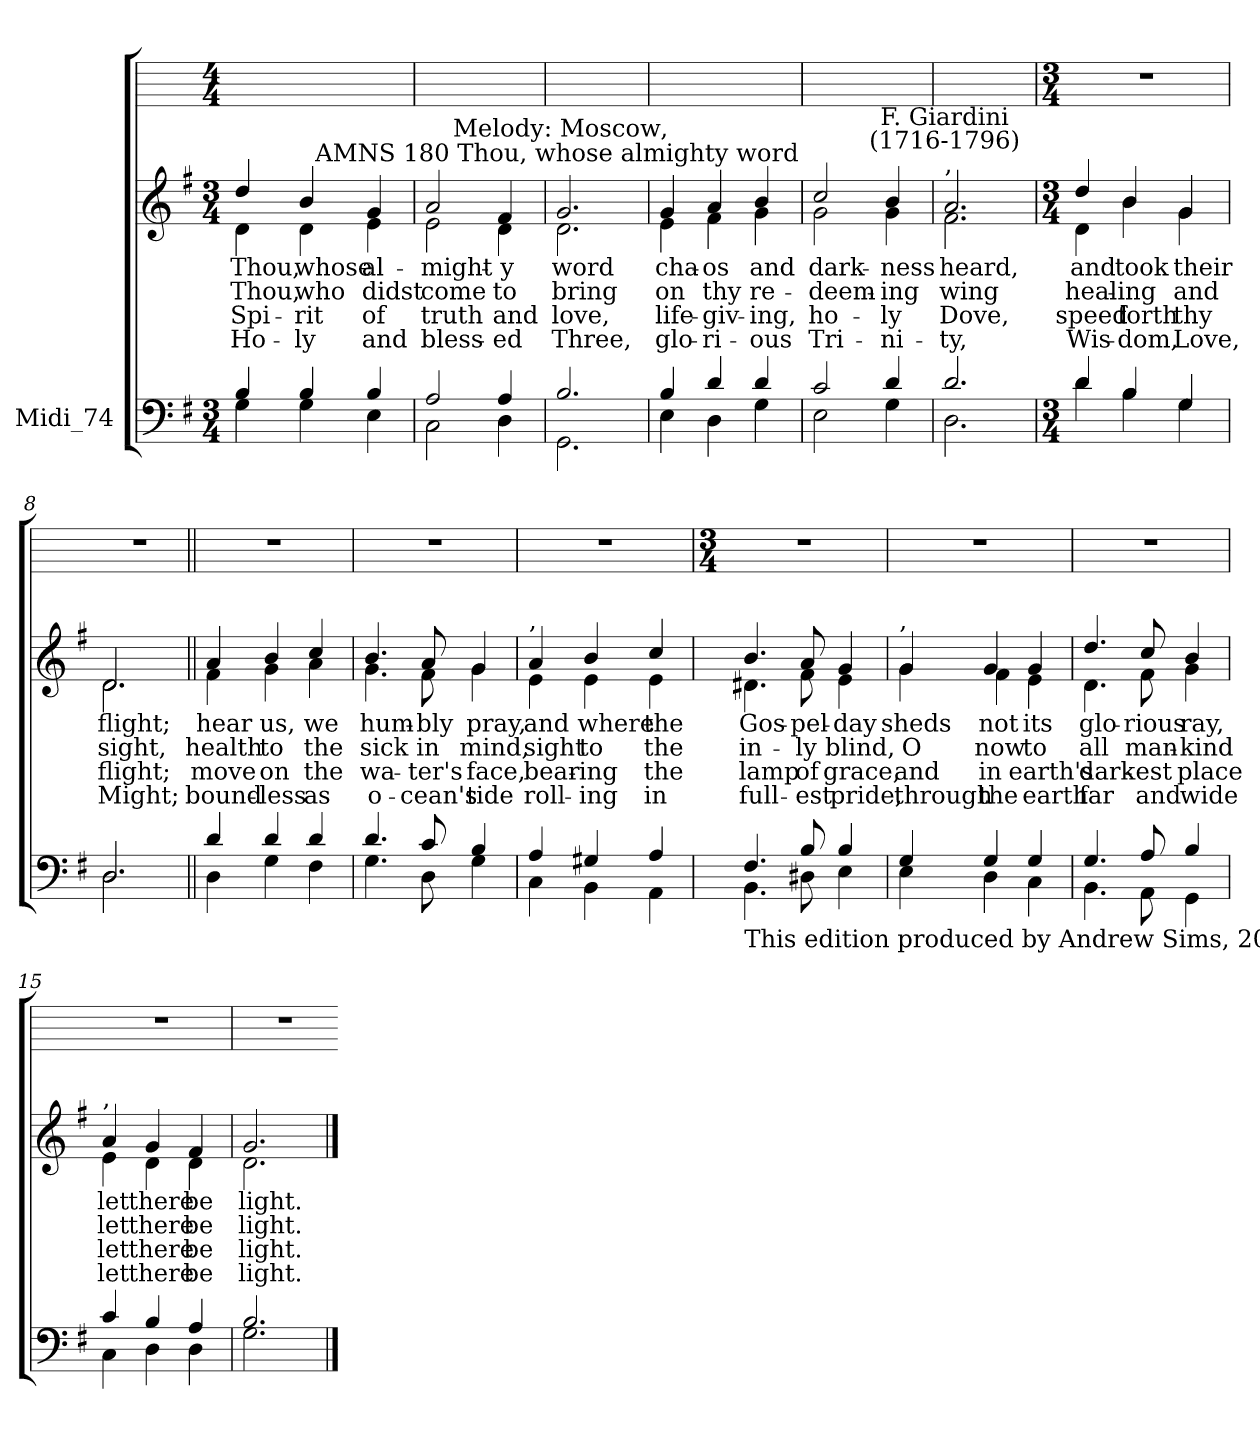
**kern	**kern	**text	**text	**text	**text	**kern
*part3	*part2	*part2	*part2	*part2	*part2	*part1
*staff3	*staff2	*staff2	*staff2	*staff2	*staff2	*staff1
*I"Midi_74	*	*	*	*	*	*
*clefF4	*clefG2	*	*	*	*	*
*k[f#]	*k[f#]	*	*	*	*	*
*G:	*G:	*	*	*	*	*
*M3/4	*M3/4	*	*	*	*	*M4/4
=1	=1	=1	=1	=1	=1	=1
*^	*	*	*	*	*	*
!	!	!LO:TX:a:cj:t=J. Marriott\n(1780-1825)	!	!	!	!	!
!	!	!	!LO:LY:b	!LO:LY:b	!LO:LY:b	!LO:LY:b	!
*	*	*^	*	*	*	*	*
4B/	4G\	4dd/	4d\	Thou,	Thou,	Spi-	-Ho-	2.r
!	!	!	!	!LO:LY:b	!LO:LY:b	!LO:LY:b	!LO:LY:b	!
4B/	4G\	4b/	4d\	-whose	who	rit	ly	.
!	!	!	!	!LO:LY:b	!LO:LY:b	!LO:LY:b	!LO:LY:b	!
4B/	4E\	4g/	4e\	al-	-didst	of	and	.
=2	=2	=2	=2	=2	=2	=2	=2	=2
!	!	!	!	!LO:LY:b	!LO:LY:b	!LO:LY:b	!LO:LY:b	!
2A/	2C\	2a/	2e\	might-	-come	truth	bless-	2.r
!	!	!	!	!LO:LY:b	!LO:LY:b	!LO:LY:b	!LO:LY:b	!
4A/	4D\	4f#/	4d\	-y	to	and	ed	.
=3	=3	=3	=3	=3	=3	=3	=3	=3
!	!	!LO:TX:a:cj:t=AMNS 180 Thou, whose almighty word	!	!	!	!	!	!
!	!	!LO:TX:a:cj:t=Melody&colon; Moscow	!	!	!	!	!	!
!	!	!	!	!LO:LY:b	!LO:LY:b	!LO:LY:b	!LO:LY:b	!
2.B/	2.GG\	2.g/	2.d\	word	bring	love,	Three,	2.r
=4	=4	=4	=4	=4	=4	=4	=4	=4
!	!	!LO:TX:a:t=,	!	!	!	!	!	!
!	!	!	!	!LO:LY:b	!LO:LY:b	!LO:LY:b	!LO:LY:b	!
4B/	4E\	4g/	4e\	cha-	-on	life-	-glo-	2.r
!	!	!	!	!LO:LY:b	!LO:LY:b	!LO:LY:b	!LO:LY:b	!
4d/	4D\	4a/	4f#\	-os	thy	giv-	-ri-	.
!	!	!	!	!LO:LY:b	!LO:LY:b	!LO:LY:b	!LO:LY:b	!
4d/	4G\	4b/	4g\	-and	re-	-ing,	ous	.
=5	=5	=5	=5	=5	=5	=5	=5	=5
!	!	!	!	!LO:LY:b	!LO:LY:b	!LO:LY:b	!LO:LY:b	!
2c/	2E\	2cc/	2g\	dark-	-deem-	-ho-	-Tri-	2.r
!	!	!	!	!LO:LY:b	!LO:LY:b	!LO:LY:b	!LO:LY:b	!
4d/	4G\	4b/	4g\	-ness	ing	ly	ni-	.
=6	=6	=6	=6	=6	=6	=6	=6	=6
!	!	!LO:TX:a:t=,	!	!	!	!	!	!
!	!	!LO:TX:a:cj:t=F. Giardini\n(1716-1796)	!	!	!	!	!	!
!	!	!	!	!LO:LY:b	!LO:LY:b	!LO:LY:b	!LO:LY:b	!
2.d/	2.D\	2.a/	2.f#\	-heard,	wing	Dove,	ty,	2.r
!!LO:LB:g=z
=7	=7	=7	=7	=7	=7	=7	=7	=7
*M3/4	*	*M3/4	*	*	*	*	*	*M3/4
!	!	!	!	!LO:LY:b	!LO:LY:b	!LO:LY:b	!LO:LY:b	!
4d/	4d\	4dd/	4d\	and	heal-	-speed	Wis-	2.r
!	!	!	!	!LO:LY:b	!LO:LY:b	!LO:LY:b	!LO:LY:b	!
4B/	4B\	4b/	4b\	-took	ing	forth	dom,	.
!	!	!	!	!LO:LY:b	!LO:LY:b	!LO:LY:b	!LO:LY:b	!
4G/	4G\	4g/	4g\	their	and	thy	Love,	.
=8	=8	=8	=8	=8	=8	=8	=8	=8
!	!	!	!	!LO:LY:b	!LO:LY:b	!LO:LY:b	!LO:LY:b	!
2.D/	2.D\	2.d/	2.d\	flight;	sight,	flight;	Might;	2.r
=9||	=9||	=9||	=9||	=9||	=9||	=9||	=9||	=9||
!	!	!	!	!LO:LY:b	!LO:LY:b	!LO:LY:b	!LO:LY:b	!
4d/	4D\	4a/	4f#\	hear	health	move	bound-	2.r
!	!	!	!	!LO:LY:b	!LO:LY:b	!LO:LY:b	!LO:LY:b	!
4d/	4G\	4b/	4g\	-us,	to	on	less	.
!	!	!	!	!LO:LY:b	!LO:LY:b	!LO:LY:b	!LO:LY:b	!
4d/	4F#\	4cc/	4a\	we	the	the	as	.
=10	=10	=10	=10	=10	=10	=10	=10	=10
!	!	!	!	!LO:LY:b	!LO:LY:b	!LO:LY:b	!LO:LY:b	!
4.d/	4.G\	4.b/	4.g\	hum-	-sick	wa-	-o-	2.r
!	!	!	!	!LO:LY:b	!LO:LY:b	!LO:LY:b	!LO:LY:b	!
8c/	8D\	8a/	8f#\	-bly	in	ter's	cean's	.
!	!	!	!	!LO:LY:b	!LO:LY:b	!LO:LY:b	!LO:LY:b	!
4B/	4G\	4g/	4g\	pray,	mind,	face,	tide	.
=11	=11	=11	=11	=11	=11	=11	=11	=11
!	!	!LO:TX:a:t=,	!	!	!	!	!	!
!	!	!	!	!LO:LY:b	!LO:LY:b	!LO:LY:b	!LO:LY:b	!
4A/	4C\	4a/	4e\	and	sight	bear-	-roll-	2.r
!	!	!	!	!LO:LY:b	!LO:LY:b	!LO:LY:b	!LO:LY:b	!
4G#X/	4BB\	4b/	4e\	-where	to	ing	ing	.
!	!	!	!	!LO:LY:b	!LO:LY:b	!LO:LY:b	!LO:LY:b	!
4A/	4AA\	4cc/	4e\	the	the	the	in	.
!!LO:LB:g=z
=12	=12	=12	=12	=12	=12	=12	=12	=12
*	*	*	*	*	*	*	*	*M3/4
!LO:TX:b:t=This edition produced by Andrew Sims, 2020	!	!	!	!	!	!	!	!
!	!	!	!	!LO:LY:b	!LO:LY:b	!LO:LY:b	!LO:LY:b	!
4.F#/	4.BB\	4.b/	4.d#X\	Gos-	-in-	-lamp	full-	2.r
!	!	!	!	!LO:LY:b	!LO:LY:b	!LO:LY:b	!LO:LY:b	!
8B/	8D#X\	8a/	8f#\	-pel-	-ly	of	est	.
!	!	!	!	!LO:LY:b	!LO:LY:b	!LO:LY:b	!LO:LY:b	!
4B/	4E\	4g/	4e\	day	blind,	grace,	pride,	.
=13	=13	=13	=13	=13	=13	=13	=13	=13
!	!	!LO:TX:a:t=,	!	!	!	!	!	!
!	!	!	!	!LO:LY:b	!LO:LY:b	!LO:LY:b	!LO:LY:b	!
4G/	4E\	4g/	4g\	sheds	O	and	through	2.r
!	!	!	!	!LO:LY:b	!LO:LY:b	!LO:LY:b	!LO:LY:b	!
4G/	4D\	4g/	4f#\	not	now	in	the	.
!	!	!	!	!LO:LY:b	!LO:LY:b	!LO:LY:b	!LO:LY:b	!
4G/	4C\	4g/	4e\	its	to	earth's	earth	.
=14	=14	=14	=14	=14	=14	=14	=14	=14
!	!	!	!	!LO:LY:b	!LO:LY:b	!LO:LY:b	!LO:LY:b	!
4.G/	4.BB\	4.dd/	4.d\	glo-	-all	dark-	-far	2.r
!	!	!	!	!LO:LY:b	!LO:LY:b	!LO:LY:b	!LO:LY:b	!
8A/	8AA\	8cc/	8f#\	rious	man-	-est	and	.
!	!	!	!	!LO:LY:b	!LO:LY:b	!LO:LY:b	!LO:LY:b	!
4B/	4GG\	4b/	4g\	ray,	kind	place	wide	.
=15	=15	=15	=15	=15	=15	=15	=15	=15
!	!	!LO:TX:a:t=,	!	!	!	!	!	!
!	!	!	!	!LO:LY:b	!LO:LY:b	!LO:LY:b	!LO:LY:b	!
4c/	4C\	4a/	4e\	let	let	let	let	2.r
!	!	!	!	!LO:LY:b	!LO:LY:b	!LO:LY:b	!LO:LY:b	!
4B/	4D\	4g/	4d\	there	there	there	there	.
!	!	!	!	!LO:LY:b	!LO:LY:b	!LO:LY:b	!LO:LY:b	!
4A/	4D\	4f#/	4d\	be	be	be	be	.
=16	=16	=16	=16	=16	=16	=16	=16	=16
!	!	!	!	!LO:LY:b	!LO:LY:b	!LO:LY:b	!LO:LY:b	!
2.B/	2.G\	2.g/	2.d\	light.	light.	light.	light.	2.r
*v	*v	*	*	*	*	*	*	*
*	*v	*v	*	*	*	*	*
==	==	=	=	=	=	=
*-	*-	*-	*-	*-	*-	*-
